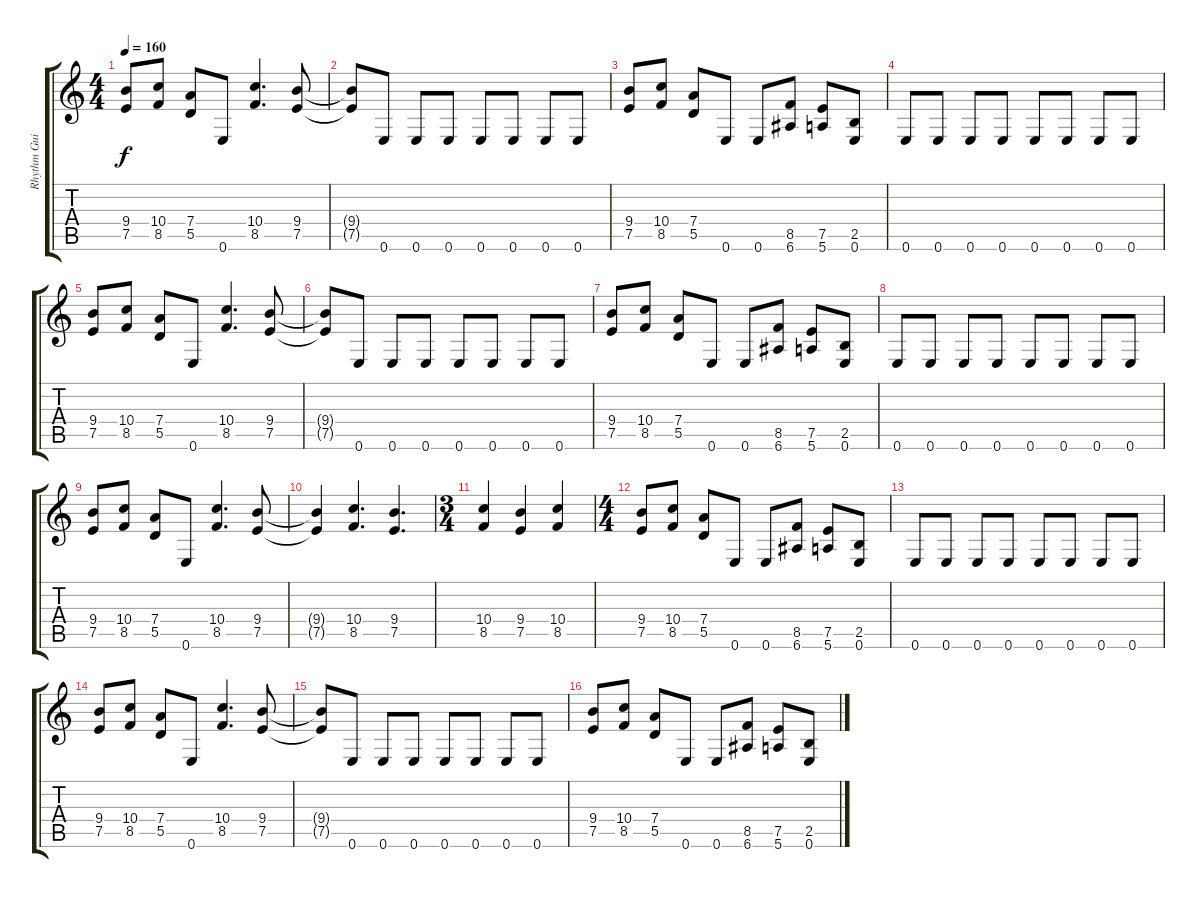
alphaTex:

\track ("Rhythm Guitar" "Rhythm Gui") {instrument distortionguitar}
\staff {score tabs}
\tuning (E4 B3 G3 D3 A2 E2) {hide}
\ts (4 4)
\tempo 160
\clef g2
\ks c
(9.4 7.5).8{dy f} (10.4 8.5).8 (7.4 5.5).8 0.6.8 (10.4 8.5).4{d} (9.4 7.5).8 |
(9.4{t} 7.5{t}).8 0.6.8 0.6.8 0.6.8 0.6.8 0.6.8 0.6.8 0.6.8 |
(9.4 7.5).8 (10.4 8.5).8 (7.4 5.5).8 0.6.8 0.6.8 (8.5 6.6).8 (7.5 5.6).8 (2.5 0.6).8 |
0.6.8 0.6.8 0.6.8 0.6.8 0.6.8 0.6.8 0.6.8 0.6.8 |
(9.4 7.5).8 (10.4 8.5).8 (7.4 5.5).8 0.6.8 (10.4 8.5).4{d} (9.4 7.5).8 |
(9.4{t} 7.5{t}).8 0.6.8 0.6.8 0.6.8 0.6.8 0.6.8 0.6.8 0.6.8 |
(9.4 7.5).8 (10.4 8.5).8 (7.4 5.5).8 0.6.8 0.6.8 (8.5 6.6).8 (7.5 5.6).8 (2.5 0.6).8 |
0.6.8 0.6.8 0.6.8 0.6.8 0.6.8 0.6.8 0.6.8 0.6.8 |
(9.4 7.5).8 (10.4 8.5).8 (7.4 5.5).8 0.6.8 (10.4 8.5).4{d} (9.4 7.5).8 |
(9.4{t} 7.5{t}).4 (10.4 8.5).4{d} (9.4 7.5).4{d} |
\ts (3 4)
(10.4 8.5).4 (9.4 7.5).4 (10.4 8.5).4 |
\ts (4 4)
(9.4 7.5).8 (10.4 8.5).8 (7.4 5.5).8 0.6.8 0.6.8 (8.5 6.6).8 (7.5 5.6).8 (2.5 0.6).8 |
0.6.8 0.6.8 0.6.8 0.6.8 0.6.8 0.6.8 0.6.8 0.6.8 |
(9.4 7.5).8 (10.4 8.5).8 (7.4 5.5).8 0.6.8 (10.4 8.5).4{d} (9.4 7.5).8 |
(9.4{t} 7.5{t}).8 0.6.8 0.6.8 0.6.8 0.6.8 0.6.8 0.6.8 0.6.8 |
(9.4 7.5).8 (10.4 8.5).8 (7.4 5.5).8 0.6.8 0.6.8 (8.5 6.6).8 (7.5 5.6).8 (2.5 0.6).8
